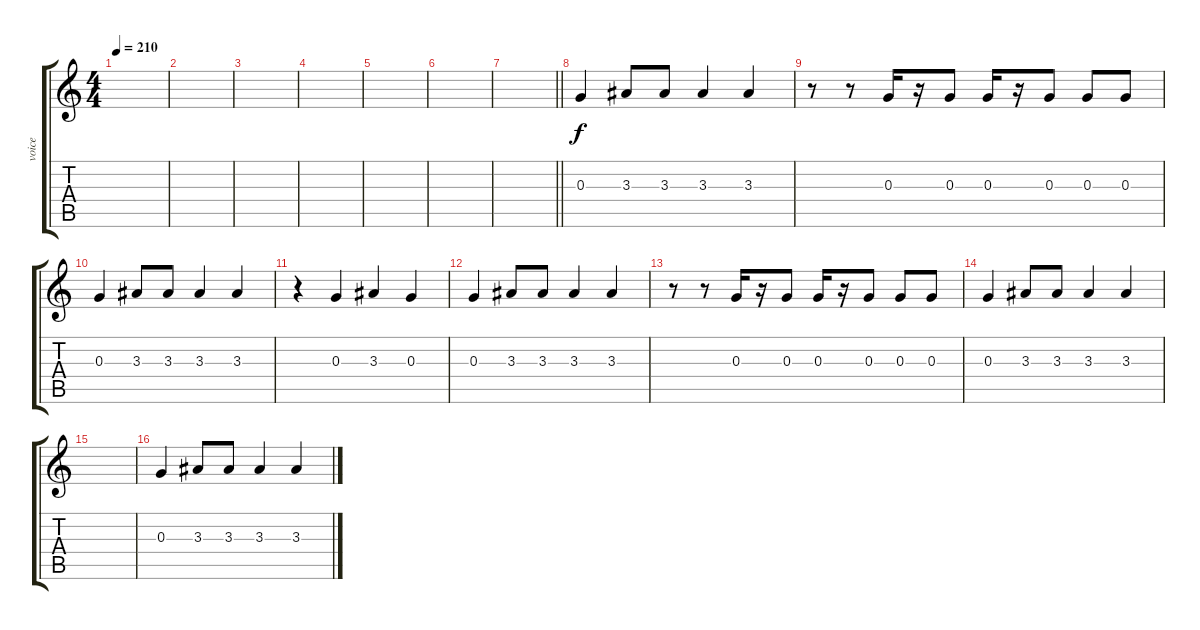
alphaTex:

\track ("voice" "voice") {instrument electricguitarclean}
\staff {score tabs}
\tuning (E4 B3 G3 D3 A2 E2) {hide}
\ts (4 4)
\tempo 210
\clef g2
\ks c
|
|
|
|
|
|
\barLineRight lightlight
|
0.3.4 3.3.8 3.3.8 3.3.4 3.3.4 |
r.8 r.8 0.3.16 r.16 0.3.8 0.3.16 r.16 0.3.8 0.3.8 0.3.8 |
0.3.4 3.3.8 3.3.8 3.3.4 3.3.4 |
r.4 0.3.4 3.3.4 0.3.4 |
0.3.4 3.3.8 3.3.8 3.3.4 3.3.4 |
r.8 r.8 0.3.16 r.16 0.3.8 0.3.16 r.16 0.3.8 0.3.8 0.3.8 |
0.3.4 3.3.8 3.3.8 3.3.4 3.3.4 |
|
0.3.4 3.3.8 3.3.8 3.3.4 3.3.4
